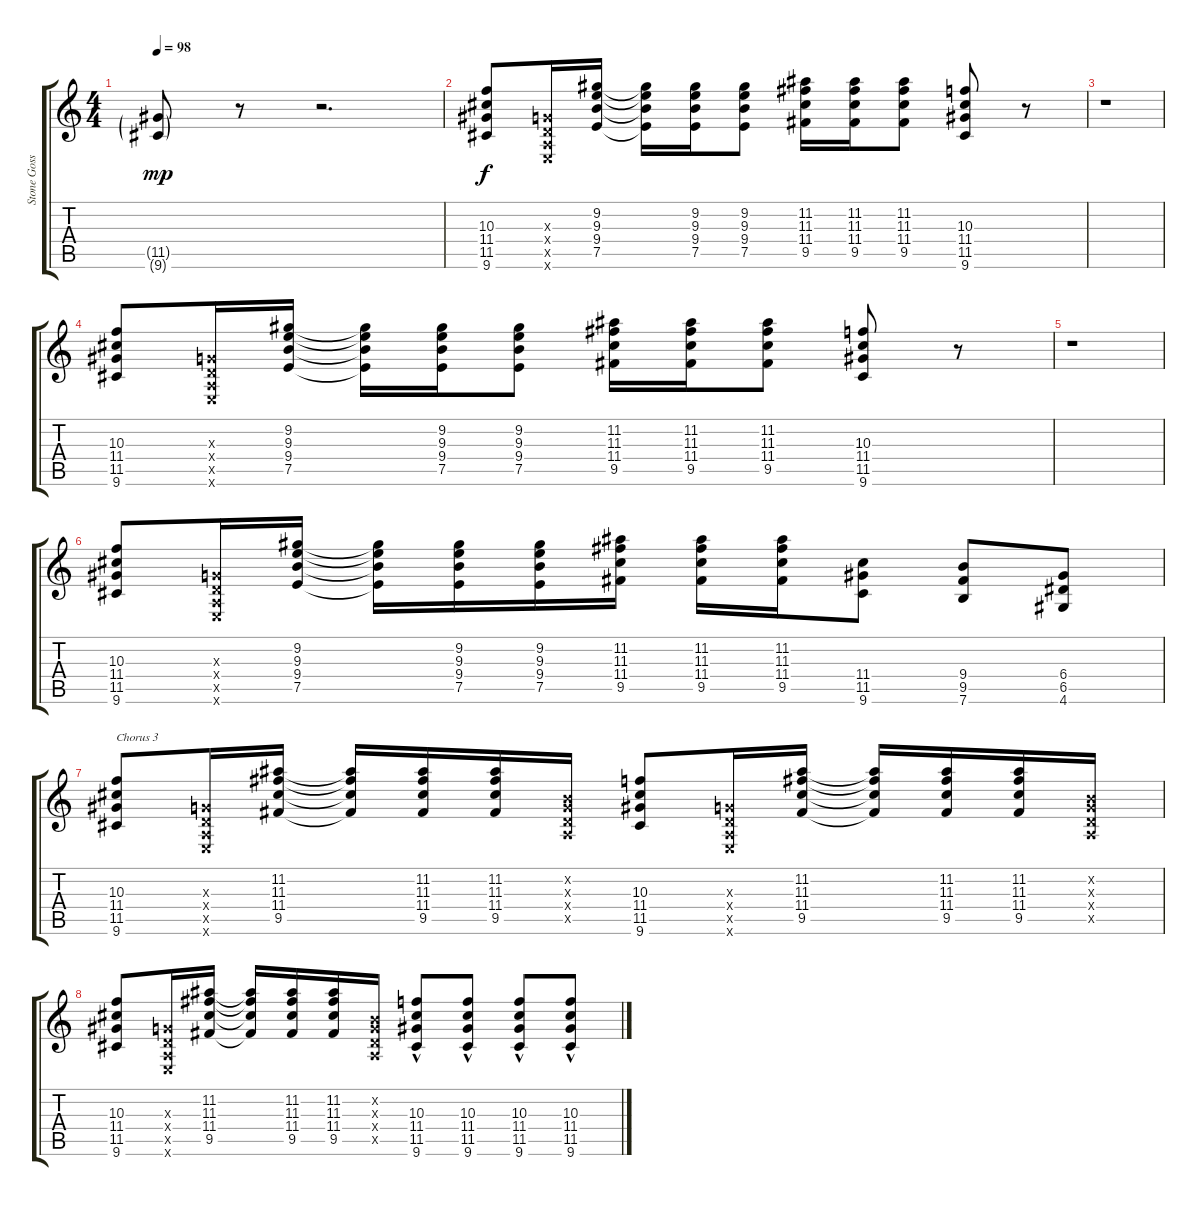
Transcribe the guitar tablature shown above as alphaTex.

\track ("Stone Gossard" "Stone Goss") {instrument distortionguitar}
\staff {score tabs}
\tuning (E4 B3 G3 D3 A2 E2) {hide}
\ts (4 4)
\tempo 98
\clef g2
\ks c
(11.5{g} 9.6{g}).8{dy mp} r.8 r.2{d} |
(10.3 11.4 11.5 9.6).8{dy f} (0.3{x} 0.4{x} 0.5{x} 0.6{x}).16 (9.2 9.3 9.4 7.5).16 (9.2{t} 9.3{t} 9.4{t} 7.5{t}).16 (9.2 9.3 9.4 7.5).16 (9.2 9.3 9.4 7.5).8 (11.2 11.3 11.4 9.5).16 (11.2 11.3 11.4 9.5).16 (11.2 11.3 11.4 9.5).8 (10.3 11.4 11.5 9.6).8 r.8 |
r.1 |
(10.3 11.4 11.5 9.6).8 (0.3{x} 0.4{x} 0.5{x} 0.6{x}).16 (9.2 9.3 9.4 7.5).16 (9.2{t} 9.3{t} 9.4{t} 7.5{t}).16 (9.2 9.3 9.4 7.5).16 (9.2 9.3 9.4 7.5).8 (11.2 11.3 11.4 9.5).16 (11.2 11.3 11.4 9.5).16 (11.2 11.3 11.4 9.5).8 (10.3 11.4 11.5 9.6).8 r.8 |
r.1 |
(10.3 11.4 11.5 9.6).8 (0.3{x} 0.4{x} 0.5{x} 0.6{x}).16 (9.2 9.3 9.4 7.5).16 (9.2{t} 9.3{t} 9.4{t} 7.5{t}).16 (9.2 9.3 9.4 7.5).16 (9.2 9.3 9.4 7.5).16 (11.2 11.3 11.4 9.5).16 (11.2 11.3 11.4 9.5).16 (11.2 11.3 11.4 9.5).16 (11.4 11.5 9.6).8 (9.4 9.5 7.6).8 (6.4 6.5 4.6).8 |
(10.3 11.4 11.5 9.6).8{txt "Chorus 3"} (0.3{x} 0.4{x} 0.5{x} 0.6{x}).16 (11.2 11.3 11.4 9.5).16 (11.2{t} 11.3{t} 11.4{t} 9.5{t}).16 (11.2 11.3 11.4 9.5).16 (11.2 11.3 11.4 9.5).16 (0.2{x} 0.3{x} 0.4{x} 0.5{x}).16 (10.3 11.4 11.5 9.6).8 (0.3{x} 0.4{x} 0.5{x} 0.6{x}).16 (11.2 11.3 11.4 9.5).16 (11.2{t} 11.3{t} 11.4{t} 9.5{t}).16 (11.2 11.3 11.4 9.5).16 (11.2 11.3 11.4 9.5).16 (0.2{x} 0.3{x} 0.4{x} 0.5{x}).16 |
(10.3 11.4 11.5 9.6).8 (0.3{x} 0.4{x} 0.5{x} 0.6{x}).16 (11.2 11.3 11.4 9.5).16 (11.2{t} 11.3{t} 11.4{t} 9.5{t}).16 (11.2 11.3 11.4 9.5).16 (11.2 11.3 11.4 9.5).16 (0.2{x} 0.3{x} 0.4{x} 0.5{x}).16 (10.3 11.4 11.5{hac} 9.6).8 (10.3 11.4 11.5{hac} 9.6).8 (10.3 11.4 11.5{hac} 9.6).8 (10.3 11.4 11.5{hac} 9.6).8
